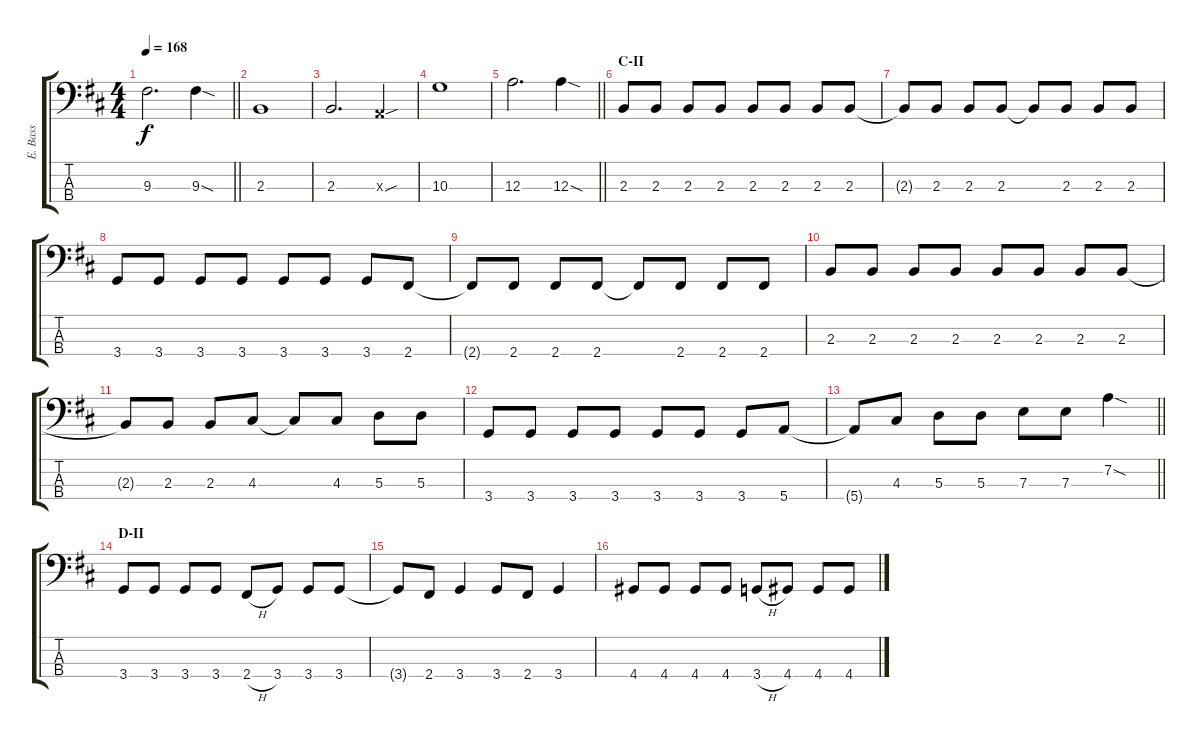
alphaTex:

\track ("E. Bass" "E. Bass") {instrument electricbasspick}
\staff {score tabs}
\tuning (G2 D2 A1 E1) {hide}
\ts (4 4)
\tempo 168
\clef f4
\barLineRight lightlight
\ks d
9.3.2{d dy f} 9.3{sod}.4 |
2.3.1 |
2.3.2{d} 0.3{sou x}.4 |
10.3.1 |
\barLineRight lightlight
12.3.2{d} 12.3{sod}.4 |
\section ("" "C-II")
2.3.8 2.3.8 2.3.8 2.3.8 2.3.8 2.3.8 2.3.8 2.3.8 |
2.3{t}.8 2.3.8 2.3.8 2.3.8 2.3{t}.8 2.3.8 2.3.8 2.3.8 |
3.4.8 3.4.8 3.4.8 3.4.8 3.4.8 3.4.8 3.4.8 2.4.8 |
2.4{t}.8 2.4.8 2.4.8 2.4.8 2.4{t}.8 2.4.8 2.4.8 2.4.8 |
2.3.8 2.3.8 2.3.8 2.3.8 2.3.8 2.3.8 2.3.8 2.3.8 |
2.3{t}.8 2.3.8 2.3.8 4.3.8 4.3{t}.8 4.3.8 5.3.8 5.3.8 |
3.4.8 3.4.8 3.4.8 3.4.8 3.4.8 3.4.8 3.4.8 5.4.8 |
\barLineRight lightlight
5.4{t}.8 4.3.8 5.3.8 5.3.8 7.3.8 7.3.8 7.2{sod}.4 |
\section ("" "D-II")
3.4.8 3.4.8 3.4.8 3.4.8 2.4{h}.8 3.4.8 3.4.8 3.4.8 |
3.4{t}.8 2.4.8 3.4.4 3.4.8 2.4.8 3.4.4 |
4.4.8 4.4.8 4.4.8 4.4.8 3.4{h}.8 4.4.8 4.4.8 4.4.8
